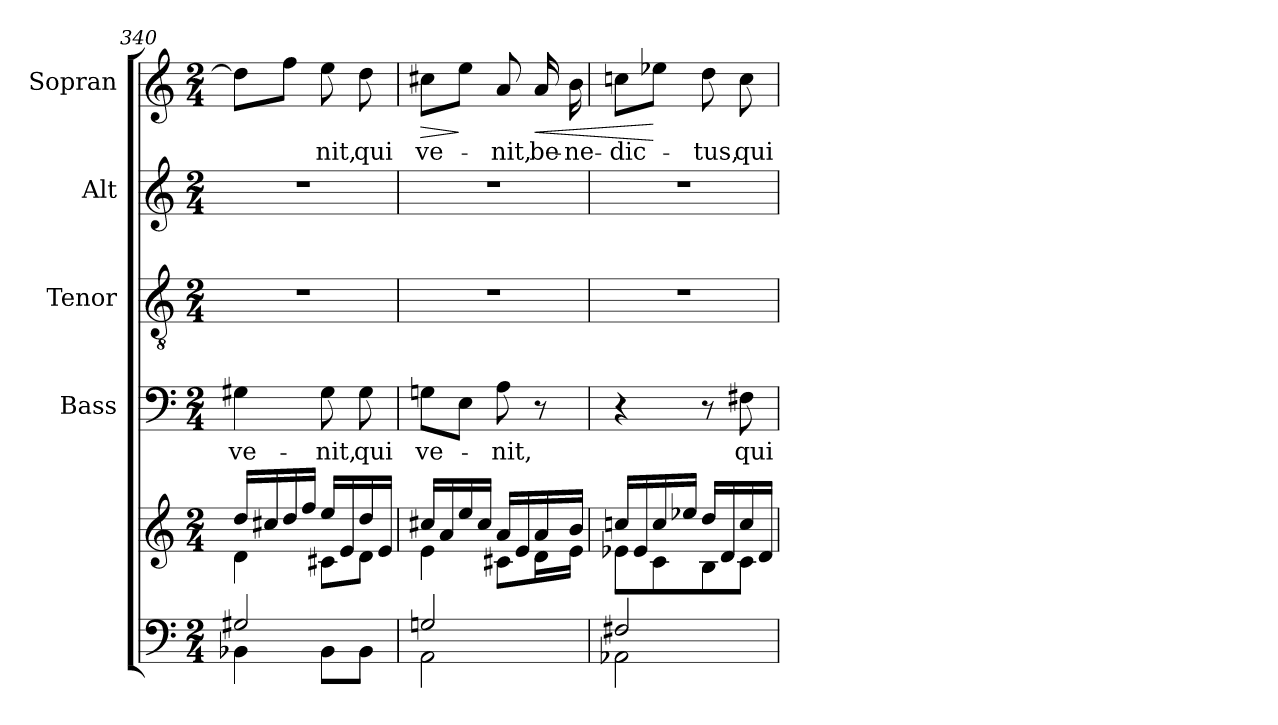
**kern	**kern	**kern	**text	**kern	**kern	**kern	**text	**dynam
*part5	*part5	*part4	*part4	*part3	*part2	*part1	*part1	*part1
*staff6	*staff5	*staff4	*staff4	*staff3	*staff2	*staff1	*staff1	*staff1
*	*	*I"Bass	*	*I"Tenor	*I"Alt	*I"Sopran	*	*
*	*	*I'B.	*	*I'T.	*I'A.	*I'S.	*	*
*clefF4	*clefG2	*clefF4	*	*clefGv2	*clefG2	*clefG2	*	*
*k[]	*k[]	*k[]	*	*k[]	*k[]	*k[]	*	*
*C:	*C:	*C:	*	*C:	*C:	*C:	*	*
*M2/4	*M2/4	*M2/4	*	*M2/4	*M2/4	*M2/4	*	*
=340	=340	=340	=340	=340	=340	=340	=340	=340
*^	*^	*	*	*	*	*	*	*
!	!	!	!	!	!LO:LY:b	!	!	!	!	!
2G#X/	4BB-X\	16dd/LL	4d\	4G#X\	ve-	2r	2r	8dd\L]	.	.
.	.	16cc#X/	.	.	.	.	.	.	.	.
.	.	16dd/	.	.	.	.	.	8ff\J	.	.
.	.	16ff/JJ	.	.	.	.	.	.	.	.
!	!	!	!	!	!LO:LY:b	!	!	!	!LO:LY:b	!
.	8BB-\L	16ee/LL	8c#X\L	8G#\	-nit,	.	.	8ee\	-nit,	.
.	.	16e/	.	.	.	.	.	.	.	.
!	!	!	!	!	!LO:LY:b	!	!	!	!LO:LY:b	!
.	8BB-\J	16dd/	8d\J	8G#\	qui	.	.	8dd\	qui	.
.	.	16e/JJ	.	.	.	.	.	.	.	.
=341	=341	=341	=341	=341	=341	=341	=341	=341	=341	=341
!	!	!	!	!	!LO:LY:b	!	!	!	!LO:LY:b	!LO:HP:b
2Gn/	2AA\	16cc#X/LL	4e\	8Gn\L	ve-	2r	2r	8cc#X\L	ve-	>
.	.	16a/	.	.	.	.	.	.	.	.
.	.	16ee/	.	8E\J	.	.	.	8ee\J	.	]
.	.	16cc#/JJ	.	.	.	.	.	.	.	.
!	!	!	!	!	!LO:LY:b	!	!	!	!LO:LY:b	!
.	.	16a/LL	8c#X\L	8A\	-nit,	.	.	8a/	-nit,	.
.	.	16e/	.	.	.	.	.	.	.	.
!	!	!	!	!	!	!	!	!	!LO:LY:b	!LO:HP:b
.	.	16a/	16d\L	8r	.	.	.	16a/	be-	<
!	!	!	!	!	!	!	!	!	!LO:LY:b	!
.	.	16b/JJ	16e\JJ	.	.	.	.	16b\	-ne-	.
=342	=342	=342	=342	=342	=342	=342	=342	=342	=342	=342
!	!	!	!	!	!	!	!	!	!LO:LY:b	!
2F#X/	2AA-X\	16ccn/LL	8e-X\L	4r	.	2r	2r	8ccn\L	-dic-	.
.	.	16e-/	.	.	.	.	.	.	.	.
.	.	16cc/	8c\	.	.	.	.	8ee-X\J	.	[
.	.	16ee-X/JJ	.	.	.	.	.	.	.	.
!	!	!	!	!	!	!	!	!	!LO:LY:b	!
.	.	16dd/LL	8B\	8r	.	.	.	8dd\	-tus,	.
.	.	16d/	.	.	.	.	.	.	.	.
!	!	!	!	!	!LO:LY:b	!	!	!	!LO:LY:b	!
.	.	16cc/	8c\J	8F#X\	qui	.	.	8cc\	qui	.
.	.	16d/JJ	.	.	.	.	.	.	.	.
*v	*v	*	*	*	*	*	*	*	*	*
*	*v	*v	*	*	*	*	*	*	*
=	=	=	=	=	=	=	=	=
*-	*-	*-	*-	*-	*-	*-	*-	*-
